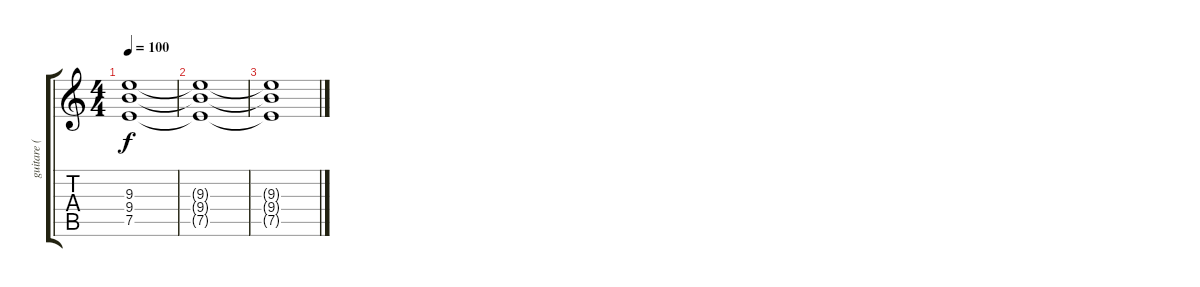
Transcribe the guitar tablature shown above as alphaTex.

\track ("guitare ( Lyle Preslar ) " "guitare ( ") {instrument distortionguitar}
\staff {score tabs}
\tuning (E4 B3 G3 D3 A2 E2) {hide}
\ts (4 4)
\tempo 100
\clef g2
\ks c
(9.3{t} 9.4{t} 7.5{t}).1{dy f} |
(9.3{t} 9.4{t} 7.5{t}).1 |
(9.3{t} 9.4{t} 7.5{t}).1
